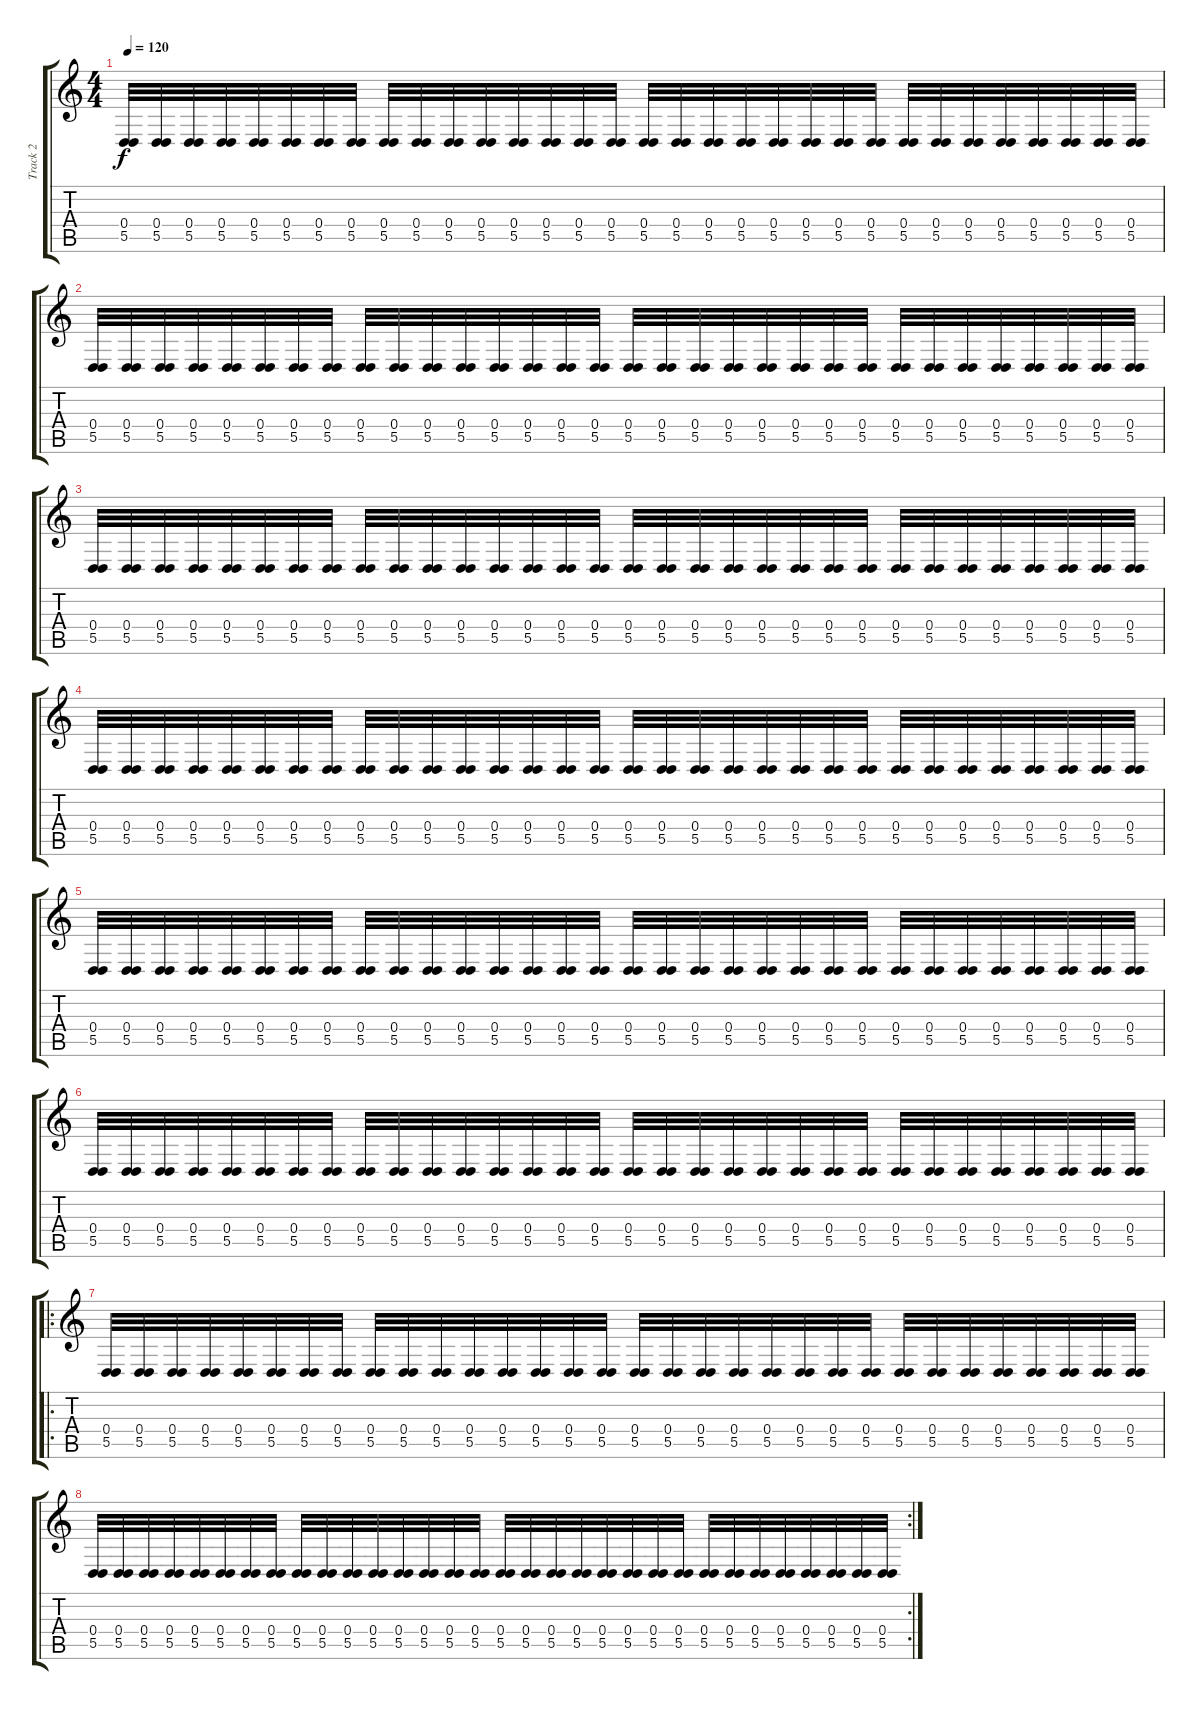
\track ("Track 2" "Track 2") {instrument pad7halo}
\staff {score tabs}
\tuning (E4 B3 G3 D3 A2 E2) {hide}
\ts (4 4)
\tempo 120
\clef g2
\ks c
(0.4 5.5).32{dy f instrument pad7halo} (0.4 5.5).32 (0.4 5.5).32 (0.4 5.5).32 (0.4 5.5).32 (0.4 5.5).32 (0.4 5.5).32 (0.4 5.5).32 (0.4 5.5).32 (0.4 5.5).32 (0.4 5.5).32 (0.4 5.5).32 (0.4 5.5).32 (0.4 5.5).32 (0.4 5.5).32 (0.4 5.5).32 (0.4 5.5).32 (0.4 5.5).32 (0.4 5.5).32 (0.4 5.5).32 (0.4 5.5).32 (0.4 5.5).32 (0.4 5.5).32 (0.4 5.5).32 (0.4 5.5).32 (0.4 5.5).32 (0.4 5.5).32 (0.4 5.5).32 (0.4 5.5).32 (0.4 5.5).32 (0.4 5.5).32 (0.4 5.5).32 |
(0.4 5.5).32 (0.4 5.5).32 (0.4 5.5).32 (0.4 5.5).32 (0.4 5.5).32 (0.4 5.5).32 (0.4 5.5).32 (0.4 5.5).32 (0.4 5.5).32 (0.4 5.5).32 (0.4 5.5).32 (0.4 5.5).32 (0.4 5.5).32 (0.4 5.5).32 (0.4 5.5).32 (0.4 5.5).32 (0.4 5.5).32 (0.4 5.5).32 (0.4 5.5).32 (0.4 5.5).32 (0.4 5.5).32 (0.4 5.5).32 (0.4 5.5).32 (0.4 5.5).32 (0.4 5.5).32 (0.4 5.5).32 (0.4 5.5).32 (0.4 5.5).32 (0.4 5.5).32 (0.4 5.5).32 (0.4 5.5).32 (0.4 5.5).32 |
(0.4 5.5).32 (0.4 5.5).32 (0.4 5.5).32 (0.4 5.5).32 (0.4 5.5).32 (0.4 5.5).32 (0.4 5.5).32 (0.4 5.5).32 (0.4 5.5).32 (0.4 5.5).32 (0.4 5.5).32 (0.4 5.5).32 (0.4 5.5).32 (0.4 5.5).32 (0.4 5.5).32 (0.4 5.5).32 (0.4 5.5).32 (0.4 5.5).32 (0.4 5.5).32 (0.4 5.5).32 (0.4 5.5).32 (0.4 5.5).32 (0.4 5.5).32 (0.4 5.5).32 (0.4 5.5).32 (0.4 5.5).32 (0.4 5.5).32 (0.4 5.5).32 (0.4 5.5).32 (0.4 5.5).32 (0.4 5.5).32 (0.4 5.5).32 |
(0.4 5.5).32 (0.4 5.5).32 (0.4 5.5).32 (0.4 5.5).32 (0.4 5.5).32 (0.4 5.5).32 (0.4 5.5).32 (0.4 5.5).32 (0.4 5.5).32 (0.4 5.5).32 (0.4 5.5).32 (0.4 5.5).32 (0.4 5.5).32 (0.4 5.5).32 (0.4 5.5).32 (0.4 5.5).32 (0.4 5.5).32 (0.4 5.5).32 (0.4 5.5).32 (0.4 5.5).32 (0.4 5.5).32 (0.4 5.5).32 (0.4 5.5).32 (0.4 5.5).32 (0.4 5.5).32 (0.4 5.5).32 (0.4 5.5).32 (0.4 5.5).32 (0.4 5.5).32 (0.4 5.5).32 (0.4 5.5).32 (0.4 5.5).32 |
(0.4 5.5).32 (0.4 5.5).32 (0.4 5.5).32 (0.4 5.5).32 (0.4 5.5).32 (0.4 5.5).32 (0.4 5.5).32 (0.4 5.5).32 (0.4 5.5).32 (0.4 5.5).32 (0.4 5.5).32 (0.4 5.5).32 (0.4 5.5).32 (0.4 5.5).32 (0.4 5.5).32 (0.4 5.5).32 (0.4 5.5).32 (0.4 5.5).32 (0.4 5.5).32 (0.4 5.5).32 (0.4 5.5).32 (0.4 5.5).32 (0.4 5.5).32 (0.4 5.5).32 (0.4 5.5).32 (0.4 5.5).32 (0.4 5.5).32 (0.4 5.5).32 (0.4 5.5).32 (0.4 5.5).32 (0.4 5.5).32 (0.4 5.5).32 |
(0.4 5.5).32 (0.4 5.5).32 (0.4 5.5).32 (0.4 5.5).32 (0.4 5.5).32 (0.4 5.5).32 (0.4 5.5).32 (0.4 5.5).32 (0.4 5.5).32 (0.4 5.5).32 (0.4 5.5).32 (0.4 5.5).32 (0.4 5.5).32 (0.4 5.5).32 (0.4 5.5).32 (0.4 5.5).32 (0.4 5.5).32 (0.4 5.5).32 (0.4 5.5).32 (0.4 5.5).32 (0.4 5.5).32 (0.4 5.5).32 (0.4 5.5).32 (0.4 5.5).32 (0.4 5.5).32 (0.4 5.5).32 (0.4 5.5).32 (0.4 5.5).32 (0.4 5.5).32 (0.4 5.5).32 (0.4 5.5).32 (0.4 5.5).32 |
\ro
(0.4 5.5).32 (0.4 5.5).32 (0.4 5.5).32 (0.4 5.5).32 (0.4 5.5).32 (0.4 5.5).32 (0.4 5.5).32 (0.4 5.5).32 (0.4 5.5).32 (0.4 5.5).32 (0.4 5.5).32 (0.4 5.5).32 (0.4 5.5).32 (0.4 5.5).32 (0.4 5.5).32 (0.4 5.5).32 (0.4 5.5).32 (0.4 5.5).32 (0.4 5.5).32 (0.4 5.5).32 (0.4 5.5).32 (0.4 5.5).32 (0.4 5.5).32 (0.4 5.5).32 (0.4 5.5).32 (0.4 5.5).32 (0.4 5.5).32 (0.4 5.5).32 (0.4 5.5).32 (0.4 5.5).32 (0.4 5.5).32 (0.4 5.5).32 |
\rc 2
(0.4 5.5).32 (0.4 5.5).32 (0.4 5.5).32 (0.4 5.5).32 (0.4 5.5).32 (0.4 5.5).32 (0.4 5.5).32 (0.4 5.5).32 (0.4 5.5).32 (0.4 5.5).32 (0.4 5.5).32 (0.4 5.5).32 (0.4 5.5).32 (0.4 5.5).32 (0.4 5.5).32 (0.4 5.5).32 (0.4 5.5).32 (0.4 5.5).32 (0.4 5.5).32 (0.4 5.5).32 (0.4 5.5).32 (0.4 5.5).32 (0.4 5.5).32 (0.4 5.5).32 (0.4 5.5).32 (0.4 5.5).32 (0.4 5.5).32 (0.4 5.5).32 (0.4 5.5).32 (0.4 5.5).32 (0.4 5.5).32 (0.4 5.5).32
